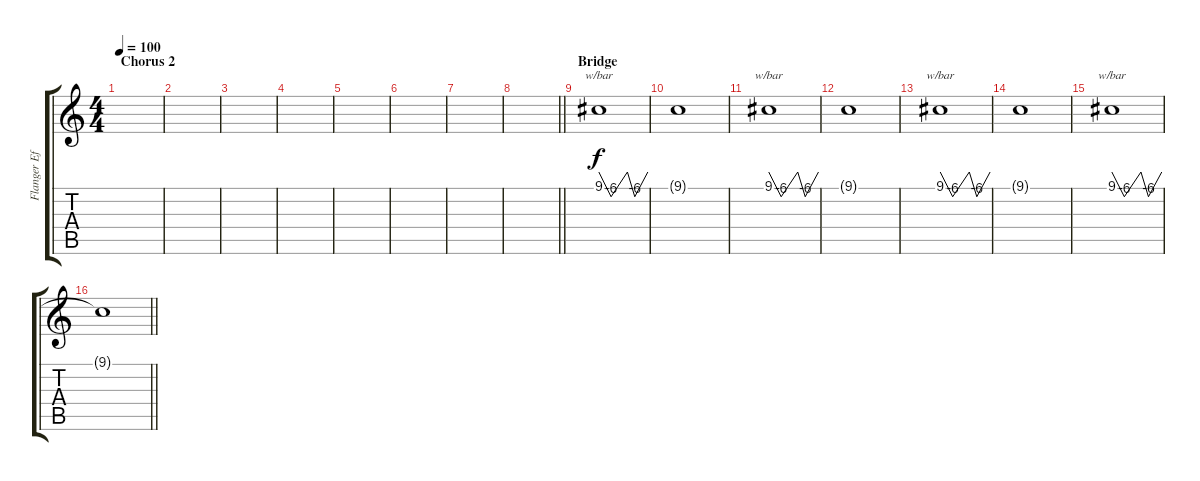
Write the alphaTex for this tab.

\track ("Flanger Effect" "Flanger Ef") {instrument lead1square}
\staff {score tabs}
\tuning (E4 B3 G3 D3 A2 E2) {hide}
\ts (4 4)
\section ("" "Chorus 2")
\tempo 100
\clef g2
\ks c
|
|
|
|
|
|
|
\barLineRight lightlight
|
\section ("" "Bridge")
9.1.1{tbe (custom default 0 0 15 -24 35 0 44 -24 60 0)} |
9.1{t}.1 |
9.1.1{tbe (custom default 0 0 15 -24 35 0 44 -24 60 0)} |
9.1{t}.1 |
9.1.1{tbe (custom default 0 0 15 -24 35 0 44 -24 60 0)} |
9.1{t}.1 |
9.1.1{tbe (custom default 0 0 15 -24 35 0 44 -24 60 0)} |
\barLineRight lightlight
9.1{t}.1
